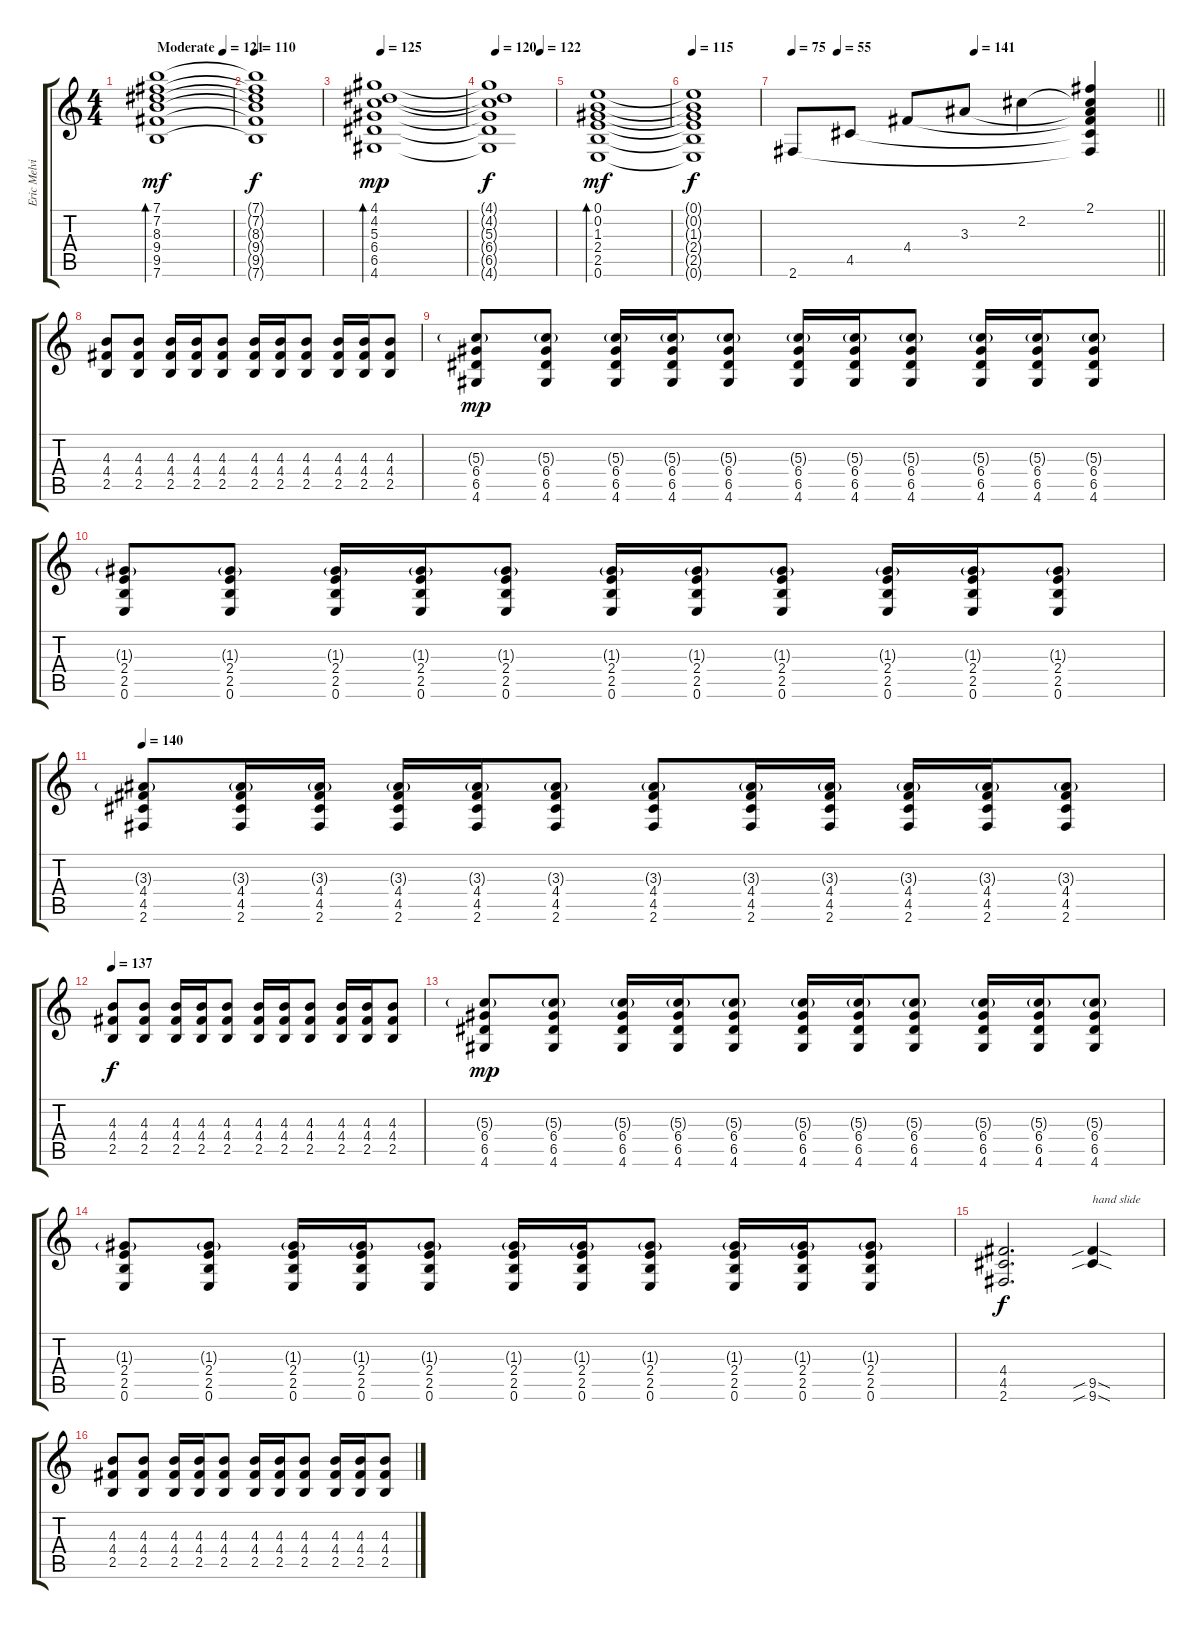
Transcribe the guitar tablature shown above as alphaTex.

\track ("Eric Melvin" "Eric Melvi") {instrument distortionguitar}
\staff {score tabs}
\tuning (E4 B3 G3 D3 A2 E2) {hide}
\ts (4 4)
\tempo (121 "Moderate")
\clef g2
\ks c
(7.1 7.2 8.3 9.4 9.5 7.6).1{bd 240 dy mf balance 8 instrument distortionguitar} |
\tempo 110
(7.1{t} 7.2{t} 8.3{t} 9.4{t} 9.5{t} 7.6{t}).1{dy f} |
\tempo 125
(4.1 4.2 5.3 6.4 6.5 4.6).1{bd 240 dy mp} |
\tempo 120
\tempo (122 0.75)
(4.1{t} 4.2{t} 5.3{t} 6.4{t} 6.5{t} 4.6{t}).1{dy f} |
(0.1 0.2 1.3 2.4 2.5 0.6).1{bd 240 dy mf} |
\tempo 115
(0.1{t} 0.2{t} 1.3{t} 2.4{t} 2.5{t} 0.6{t}).1{dy f} |
\tempo 75
\tempo (55 0.125)
\tempo (141 0.5)
\barLineRight lightlight
2.6.8 4.5.8 4.4.8 3.3.8 2.2.4 (2.1 2.2{t} 3.3{t} 4.4{t} 4.5{t} 2.6{t}).4 |
\section ("" "")
(4.3 4.4 2.5).8{balance 0} (4.3 4.4 2.5).8 (4.3 4.4 2.5).16 (4.3 4.4 2.5).16 (4.3 4.4 2.5).8 (4.3 4.4 2.5).16 (4.3 4.4 2.5).16 (4.3 4.4 2.5).8 (4.3 4.4 2.5).16 (4.3 4.4 2.5).16 (4.3 4.4 2.5).8 |
(5.3{g} 6.4 6.5 4.6).8{dy mp} (5.3{g} 6.4 6.5 4.6).8 (5.3{g} 6.4 6.5 4.6).16 (5.3{g} 6.4 6.5 4.6).16 (5.3{g} 6.4 6.5 4.6).8 (5.3{g} 6.4 6.5 4.6).16 (5.3{g} 6.4 6.5 4.6).16 (5.3{g} 6.4 6.5 4.6).8 (5.3{g} 6.4 6.5 4.6).16 (5.3{g} 6.4 6.5 4.6).16 (5.3{g} 6.4 6.5 4.6).8 |
(1.3{g} 2.4 2.5 0.6).8 (1.3{g} 2.4 2.5 0.6).8 (1.3{g} 2.4 2.5 0.6).16 (1.3{g} 2.4 2.5 0.6).16 (1.3{g} 2.4 2.5 0.6).8 (1.3{g} 2.4 2.5 0.6).16 (1.3{g} 2.4 2.5 0.6).16 (1.3{g} 2.4 2.5 0.6).8 (1.3{g} 2.4 2.5 0.6).16 (1.3{g} 2.4 2.5 0.6).16 (1.3{g} 2.4 2.5 0.6).8 |
\tempo 140
(3.3{g} 4.4 4.5 2.6).8 (3.3{g} 4.4 4.5 2.6).16 (3.3{g} 4.4 4.5 2.6).16 (3.3{g} 4.4 4.5 2.6).16 (3.3{g} 4.4 4.5 2.6).16 (3.3{g} 4.4 4.5 2.6).8 (3.3{g} 4.4 4.5 2.6).8 (3.3{g} 4.4 4.5 2.6).16 (3.3{g} 4.4 4.5 2.6).16 (3.3{g} 4.4 4.5 2.6).16 (3.3{g} 4.4 4.5 2.6).16 (3.3{g} 4.4 4.5 2.6).8 |
\tempo 137
(4.3 4.4 2.5).8{dy f} (4.3 4.4 2.5).8 (4.3 4.4 2.5).16 (4.3 4.4 2.5).16 (4.3 4.4 2.5).8 (4.3 4.4 2.5).16 (4.3 4.4 2.5).16 (4.3 4.4 2.5).8 (4.3 4.4 2.5).16 (4.3 4.4 2.5).16 (4.3 4.4 2.5).8 |
(5.3{g} 6.4 6.5 4.6).8{dy mp} (5.3{g} 6.4 6.5 4.6).8 (5.3{g} 6.4 6.5 4.6).16 (5.3{g} 6.4 6.5 4.6).16 (5.3{g} 6.4 6.5 4.6).8 (5.3{g} 6.4 6.5 4.6).16 (5.3{g} 6.4 6.5 4.6).16 (5.3{g} 6.4 6.5 4.6).8 (5.3{g} 6.4 6.5 4.6).16 (5.3{g} 6.4 6.5 4.6).16 (5.3{g} 6.4 6.5 4.6).8 |
(1.3{g} 2.4 2.5 0.6).8 (1.3{g} 2.4 2.5 0.6).8 (1.3{g} 2.4 2.5 0.6).16 (1.3{g} 2.4 2.5 0.6).16 (1.3{g} 2.4 2.5 0.6).8 (1.3{g} 2.4 2.5 0.6).16 (1.3{g} 2.4 2.5 0.6).16 (1.3{g} 2.4 2.5 0.6).8 (1.3{g} 2.4 2.5 0.6).16 (1.3{g} 2.4 2.5 0.6).16 (1.3{g} 2.4 2.5 0.6).8 |
(4.4 4.5 2.6).2{d dy f} (9.5{sib sod} 9.6{sib sod}).4{txt "hand slide"} |
(4.3 4.4 2.5).8 (4.3 4.4 2.5).8 (4.3 4.4 2.5).16 (4.3 4.4 2.5).16 (4.3 4.4 2.5).8 (4.3 4.4 2.5).16 (4.3 4.4 2.5).16 (4.3 4.4 2.5).8 (4.3 4.4 2.5).16 (4.3 4.4 2.5).16 (4.3 4.4 2.5).8
